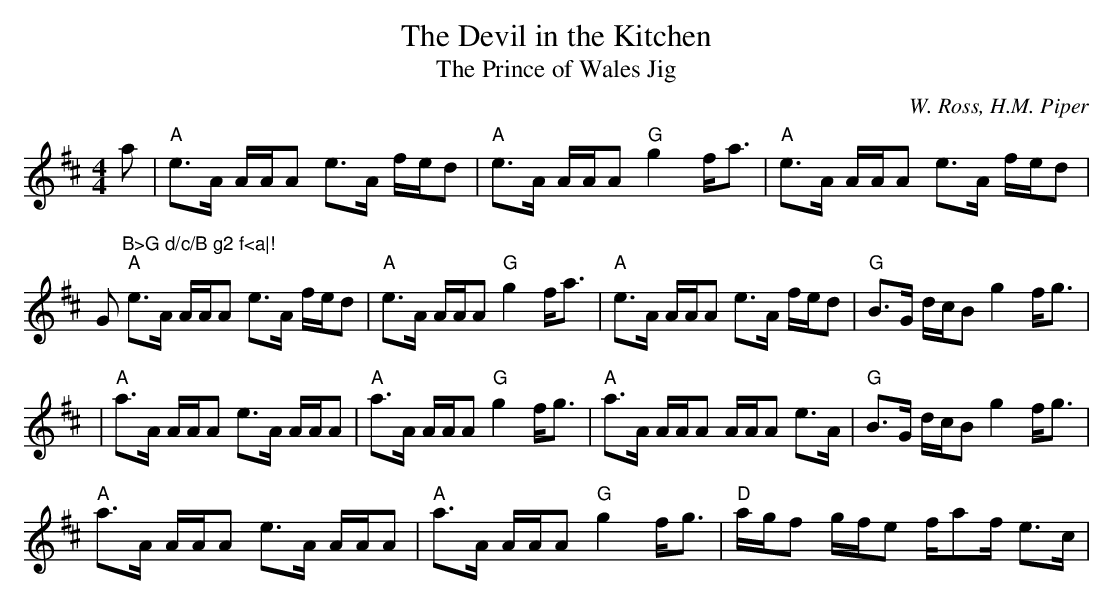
X:1
T:Devil in the Kitchen, The
T:Prince of Wales Jig, The
M:4/4
L:1/8
C:W. Ross, H.M. Piper
K:A mix
a|"A"e>A A/A/A e>A f/e/d|"A"e>A A/A/A "G"g2 f<a|"A"e>A A/A/A e>A f/e/d|"
G"B>G d/c/B g2 f<a|!
"A"e>A A/A/A e>A f/e/d|"A"e>A A/A/A "G"g2 f<a|"A"e>A A/A/A e>A f/e/d|"G"
B>G d/c/B g2 f<g|!
|"A"a>A A/A/A e>A A/A/A|"A"a>A A/A/A "G"g2f<g|"A"a>A A/A/A A/A/A e>A|"G"
B>G d/c/B g2 f<g|!
"A"a>A A/A/A e>A A/A/A|"A"a>A A/A/A "G"g2f<g|"D"a/g/f g/f/e f/af/ e>c|"G
"B>cd>e f2 f<a||
